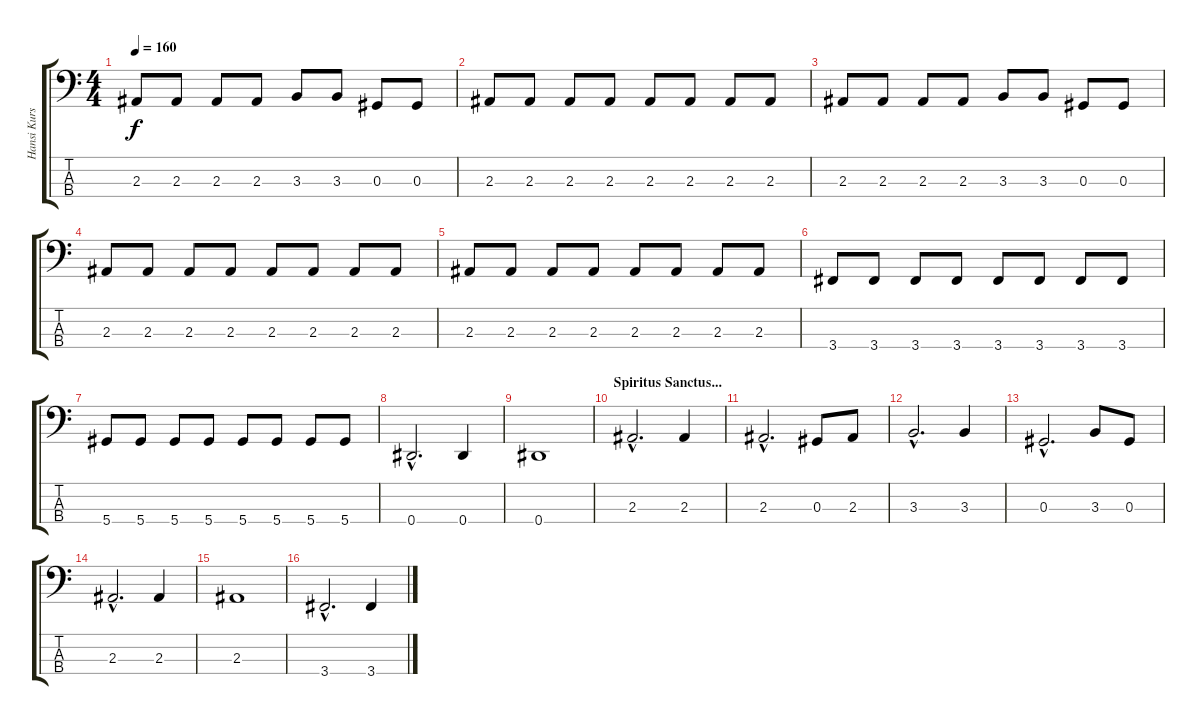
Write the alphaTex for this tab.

\track ("Hansi Kursh (Bass)" "Hansi Kurs") {instrument electricbasspick}
\staff {score tabs}
\tuning (Gb2 Db2 Ab1 Eb1) {hide}
\ts (4 4)
\tempo 160
\clef f4
\ks c
2.3.8{dy f} 2.3.8 2.3.8 2.3.8 3.3.8 3.3.8 0.3.8 0.3.8 |
2.3.8 2.3.8 2.3.8 2.3.8 2.3.8 2.3.8 2.3.8 2.3.8 |
2.3.8 2.3.8 2.3.8 2.3.8 3.3.8 3.3.8 0.3.8 0.3.8 |
2.3.8 2.3.8 2.3.8 2.3.8 2.3.8 2.3.8 2.3.8 2.3.8 |
2.3.8 2.3.8 2.3.8 2.3.8 2.3.8 2.3.8 2.3.8 2.3.8 |
3.4.8 3.4.8 3.4.8 3.4.8 3.4.8 3.4.8 3.4.8 3.4.8 |
5.4.8 5.4.8 5.4.8 5.4.8 5.4.8 5.4.8 5.4.8 5.4.8 |
0.4{hac}.2{d} 0.4.4 |
0.4.1 |
\section ("" "Spiritus Sanctus...")
2.3{hac}.2{d} 2.3.4 |
2.3{hac}.2{d} 0.3.8 2.3.8 |
3.3{hac}.2{d} 3.3.4 |
0.3{hac}.2{d} 3.3.8 0.3.8 |
2.3{hac}.2{d} 2.3.4 |
2.3.1 |
3.4{hac}.2{d} 3.4.4
